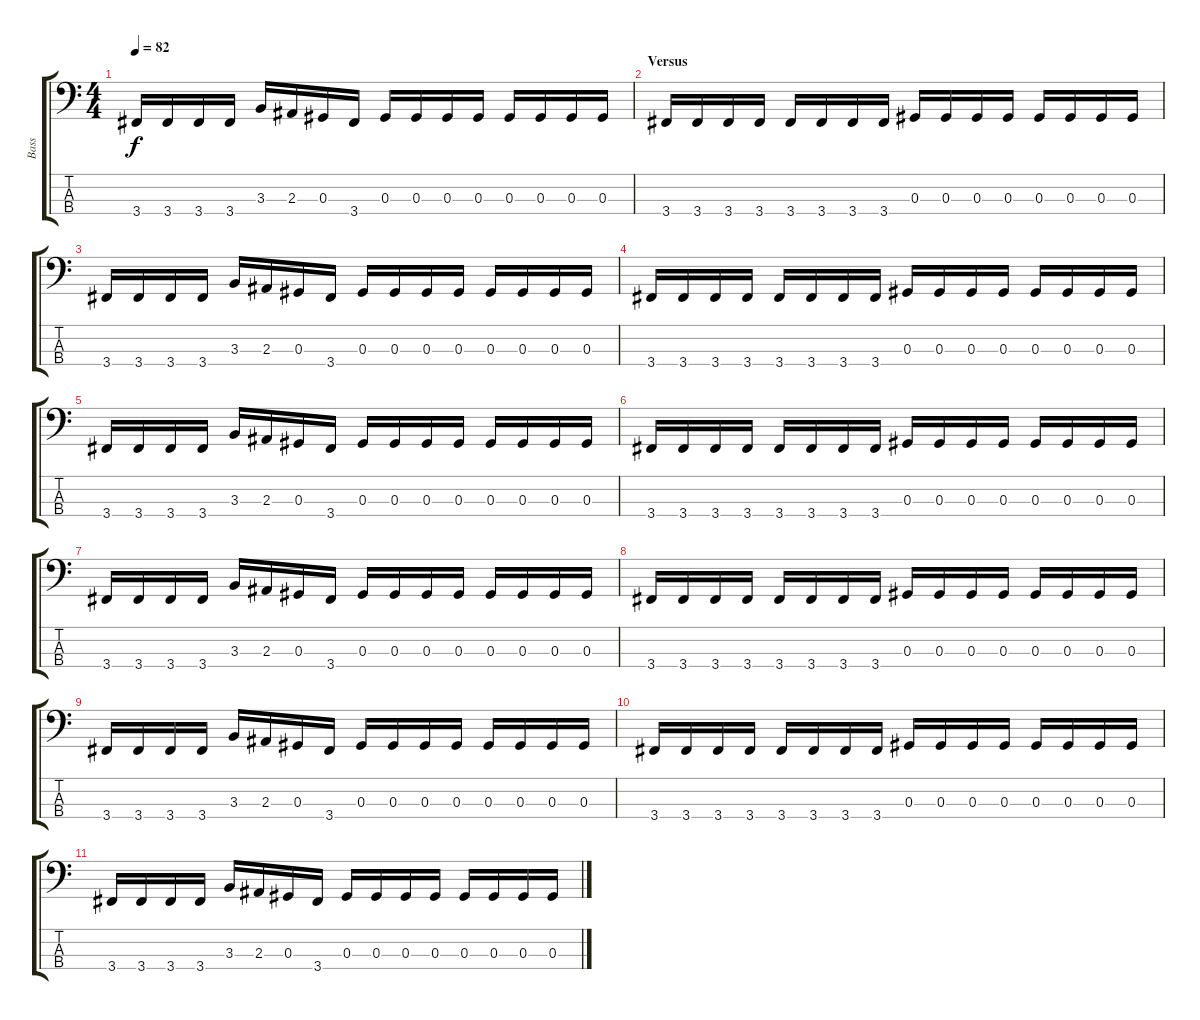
\track ("Bass" "Bass") {instrument electricbassfinger}
\staff {score tabs}
\tuning (Gb2 Db2 Ab1 Eb1) {hide}
\ts (4 4)
\tempo 82
\clef f4
\ks c
3.4.16{dy f} 3.4.16 3.4.16 3.4.16 3.3.16 2.3.16 0.3.16 3.4.16 0.3.16 0.3.16 0.3.16 0.3.16 0.3.16 0.3.16 0.3.16 0.3.16 |
\section ("" "Versus")
3.4.16 3.4.16 3.4.16 3.4.16 3.4.16 3.4.16 3.4.16 3.4.16 0.3.16 0.3.16 0.3.16 0.3.16 0.3.16 0.3.16 0.3.16 0.3.16 |
3.4.16 3.4.16 3.4.16 3.4.16 3.3.16 2.3.16 0.3.16 3.4.16 0.3.16 0.3.16 0.3.16 0.3.16 0.3.16 0.3.16 0.3.16 0.3.16 |
3.4.16 3.4.16 3.4.16 3.4.16 3.4.16 3.4.16 3.4.16 3.4.16 0.3.16 0.3.16 0.3.16 0.3.16 0.3.16 0.3.16 0.3.16 0.3.16 |
3.4.16 3.4.16 3.4.16 3.4.16 3.3.16 2.3.16 0.3.16 3.4.16 0.3.16 0.3.16 0.3.16 0.3.16 0.3.16 0.3.16 0.3.16 0.3.16 |
3.4.16 3.4.16 3.4.16 3.4.16 3.4.16 3.4.16 3.4.16 3.4.16 0.3.16 0.3.16 0.3.16 0.3.16 0.3.16 0.3.16 0.3.16 0.3.16 |
3.4.16 3.4.16 3.4.16 3.4.16 3.3.16 2.3.16 0.3.16 3.4.16 0.3.16 0.3.16 0.3.16 0.3.16 0.3.16 0.3.16 0.3.16 0.3.16 |
3.4.16 3.4.16 3.4.16 3.4.16 3.4.16 3.4.16 3.4.16 3.4.16 0.3.16 0.3.16 0.3.16 0.3.16 0.3.16 0.3.16 0.3.16 0.3.16 |
3.4.16 3.4.16 3.4.16 3.4.16 3.3.16 2.3.16 0.3.16 3.4.16 0.3.16 0.3.16 0.3.16 0.3.16 0.3.16 0.3.16 0.3.16 0.3.16 |
3.4.16 3.4.16 3.4.16 3.4.16 3.4.16 3.4.16 3.4.16 3.4.16 0.3.16 0.3.16 0.3.16 0.3.16 0.3.16 0.3.16 0.3.16 0.3.16 |
3.4.16 3.4.16 3.4.16 3.4.16 3.3.16 2.3.16 0.3.16 3.4.16 0.3.16 0.3.16 0.3.16 0.3.16 0.3.16 0.3.16 0.3.16 0.3.16
